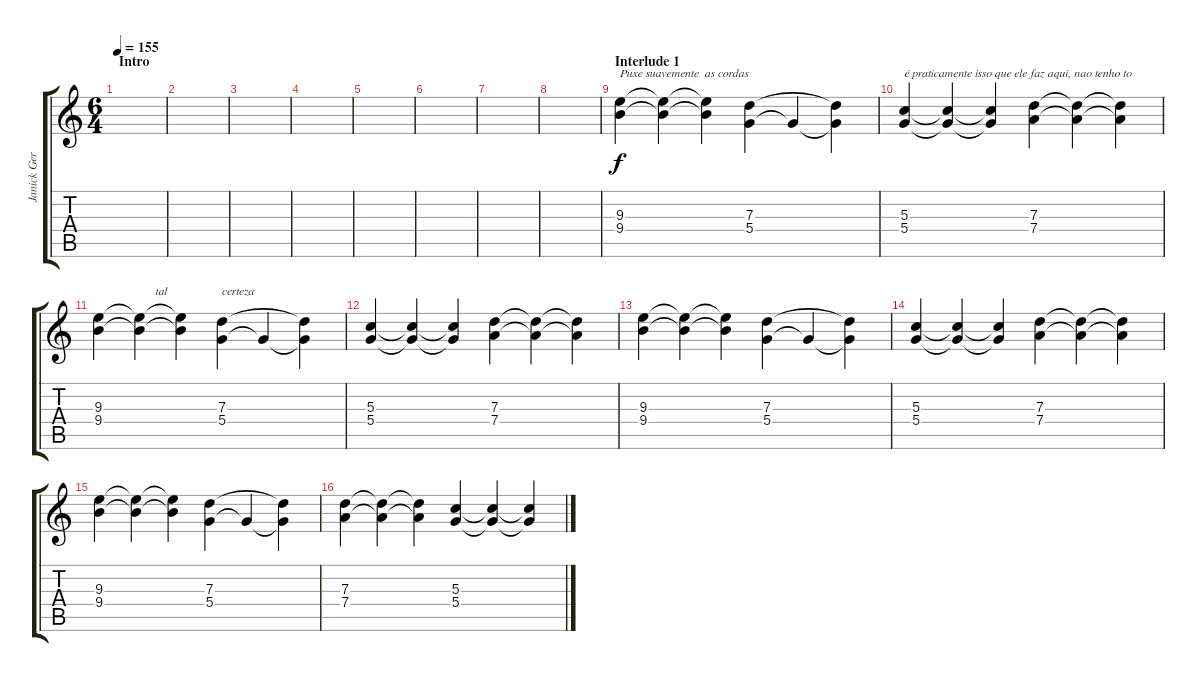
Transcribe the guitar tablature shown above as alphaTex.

\track ("Janick Gers" "Janick Ger") {instrument electricguitarclean}
\staff {score tabs}
\tuning (E4 B3 G3 D3 A2 E2) {hide}
\ts (6 4)
\section ("" "Intro")
\tempo 155
\clef g2
\ks c
|
|
|
|
|
|
|
|
\section ("" "Interlude 1")
(9.3 9.4).4{txt "Puxe suavemente  as cordas " volume 6} (9.3{t} 9.4{t}).4 (9.3{t} 9.4{t}).4 (7.3 5.4).4 5.4{t}.4 (7.3{t} 5.4{t}).4 |
(5.3 5.4).4{txt "é praticamente isso que ele faz aqui, nao tenho to"} (5.3{t} 5.4{t}).4 (5.3{t} 5.4{t}).4 (7.3 7.4).4 (7.3{t} 7.4{t}).4 (7.3{t} 7.4{t}).4 |
(9.3 9.4).4{txt "                   tal"} (9.3{t} 9.4{t}).4 (9.3{t} 9.4{t}).4 (7.3 5.4).4{txt "certeza"} 5.4{t}.4 (7.3{t} 5.4{t}).4 |
(5.3 5.4).4 (5.3{t} 5.4{t}).4 (5.3{t} 5.4{t}).4 (7.3 7.4).4 (7.3{t} 7.4{t}).4 (7.3{t} 7.4{t}).4 |
(9.3 9.4).4 (9.3{t} 9.4{t}).4 (9.3{t} 9.4{t}).4 (7.3 5.4).4 5.4{t}.4 (7.3{t} 5.4{t}).4 |
(5.3 5.4).4 (5.3{t} 5.4{t}).4 (5.3{t} 5.4{t}).4 (7.3 7.4).4 (7.3{t} 7.4{t}).4 (7.3{t} 7.4{t}).4 |
(9.3 9.4).4 (9.3{t} 9.4{t}).4 (9.3{t} 9.4{t}).4 (7.3 5.4).4 5.4{t}.4 (7.3{t} 5.4{t}).4 |
(7.3 7.4).4 (7.3{t} 7.4{t}).4 (7.3{t} 7.4{t}).4 (5.3 5.4).4 (5.3{t} 5.4{t}).4 (5.3{t} 5.4{t}).4
